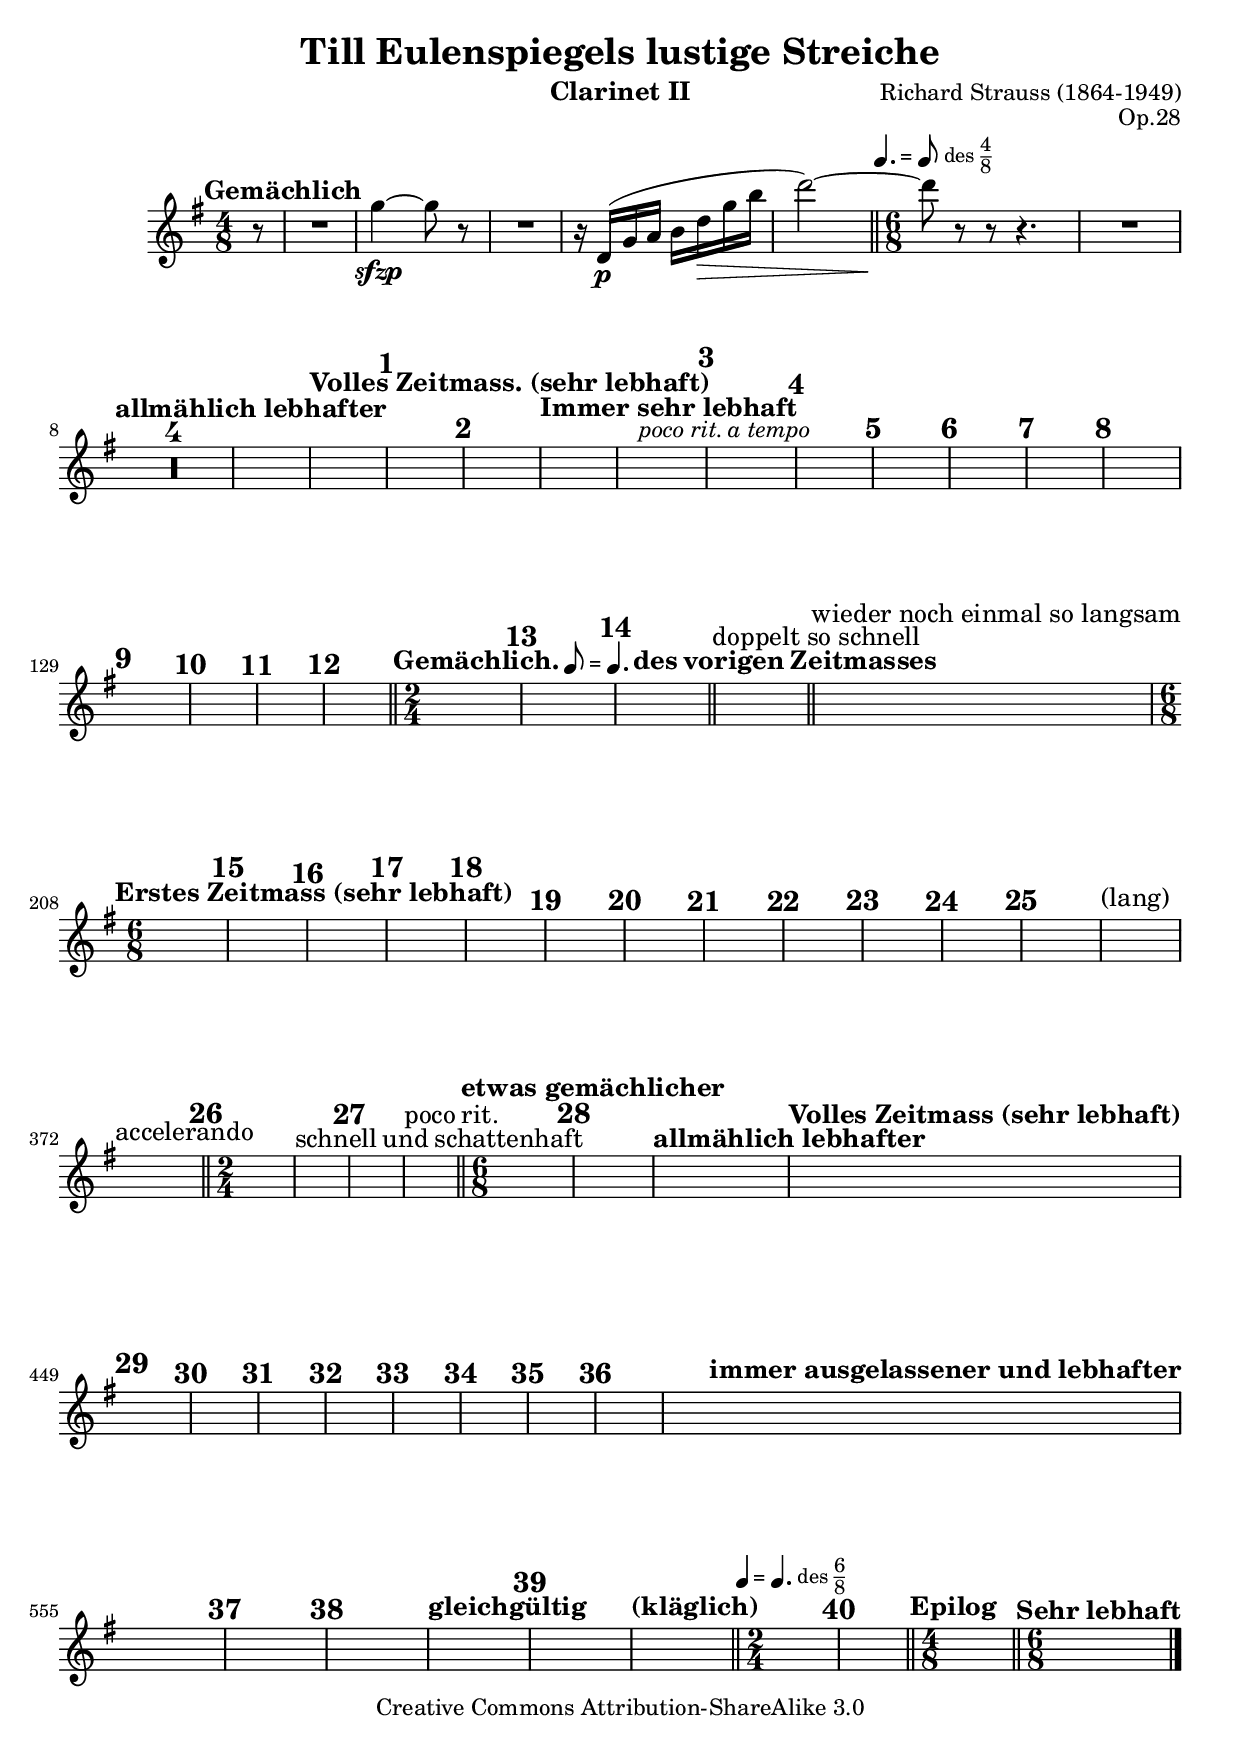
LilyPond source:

\version "2.12.2"

\include "defs.lyi" 
\version "2.12.2"

\include "defs.lyi"

clarinetTwo = \relative c'''
{
  \key g \major
  \transposition bes
  r8
  R2 |
  g4~\sfzp g8 r |
  R2 |
  r16 d,\p( g a b d\> g b |
  d2~) |

  %6/8
  d8\! r r r4. |
  R2.*5 |
}

 

instrument = "Clarinet II"

notes = \clarinetTwo

\include "part.lyi"


